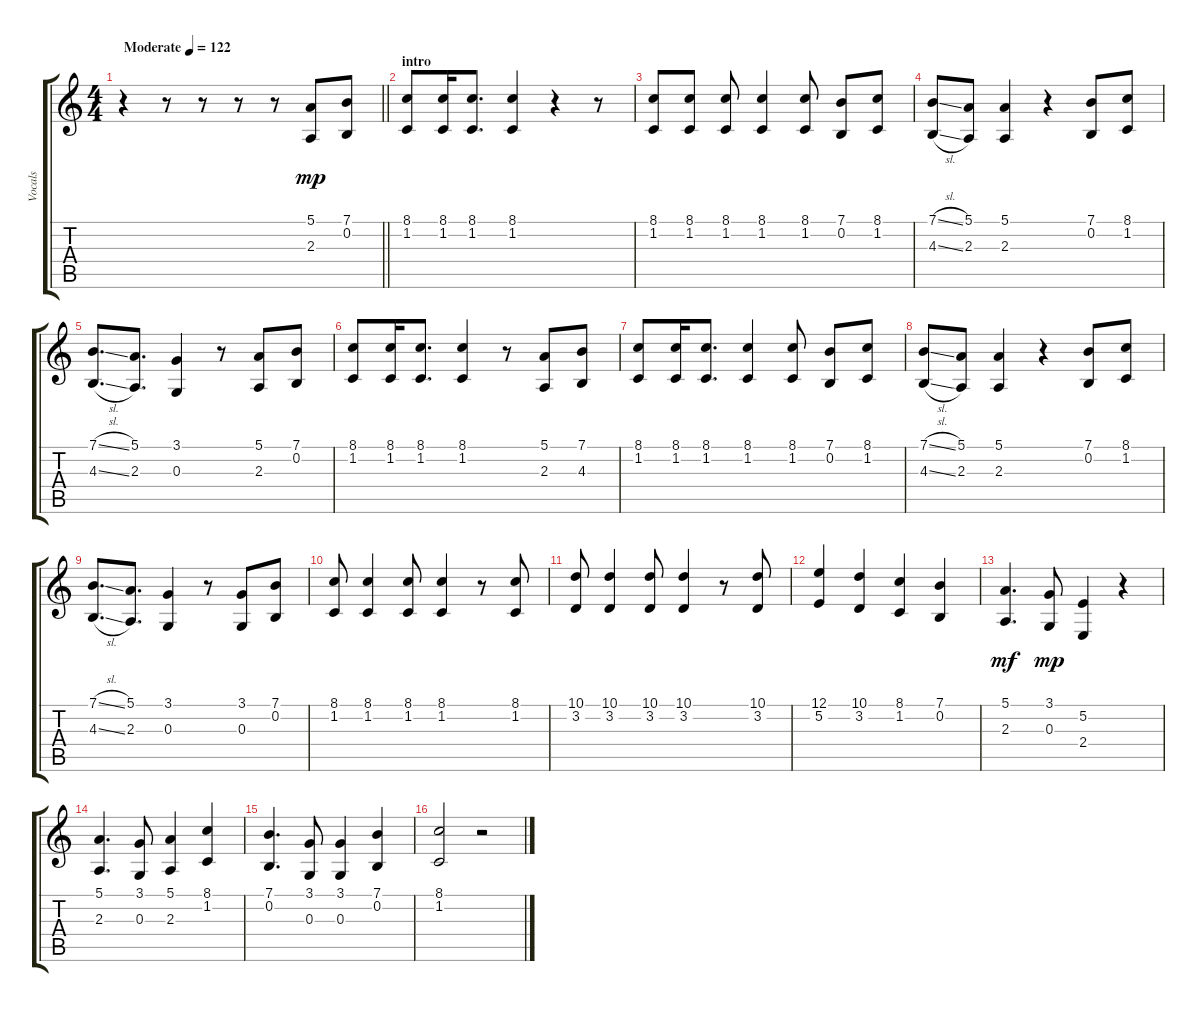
\track ("Vocals" "Vocals") {instrument oboe}
\staff {score tabs}
\tuning (E4 B3 G3 D3 A2 E2) {hide}
\ts (4 4)
\tempo (122 "Moderate")
\clef g2
\barLineRight lightlight
\ks c
r.4{dy mp instrument oboe} r.8 r.8 r.8 r.8 (5.1 2.3).8 (7.1 0.2).8 |
\section ("" "intro")
(8.1 1.2).8 (8.1 1.2).16 (8.1 1.2).8{d} (8.1 1.2).4 r.4 r.8 |
(8.1 1.2).8 (8.1 1.2).8 (8.1 1.2).8 (8.1 1.2).4 (8.1 1.2).8 (7.1 0.2).8 (8.1 1.2).8 |
(7.1{sl} 4.3{sl}).8 (5.1 2.3).8 (5.1 2.3).4 r.4 (7.1 0.2).8 (8.1 1.2).8 |
(7.1{sl} 4.3{sl}).8{d} (5.1 2.3).8{d} (3.1 0.3).4 r.8 (5.1 2.3).8 (7.1 0.2).8 |
(8.1 1.2).8 (8.1 1.2).16 (8.1 1.2).8{d} (8.1 1.2).4 r.8 (5.1 2.3).8 (7.1 4.3).8 |
(8.1 1.2).8 (8.1 1.2).16 (8.1 1.2).8{d} (8.1 1.2).4 (8.1 1.2).8 (7.1 0.2).8 (8.1 1.2).8 |
(7.1{sl} 4.3{sl}).8 (5.1 2.3).8 (5.1 2.3).4 r.4 (7.1 0.2).8 (8.1 1.2).8 |
(7.1{sl} 4.3{sl}).8{d} (5.1 2.3).8{d} (3.1 0.3).4 r.8 (3.1 0.3).8 (7.1 0.2).8 |
(8.1 1.2).8 (8.1 1.2).4 (8.1 1.2).8 (8.1 1.2).4 r.8 (8.1 1.2).8 |
(10.1 3.2).8 (10.1 3.2).4 (10.1 3.2).8 (10.1 3.2).4 r.8 (10.1 3.2).8 |
(12.1 5.2).4 (10.1 3.2).4 (8.1 1.2).4 (7.1 0.2).4 |
(5.1 2.3).4{d dy mf} (3.1 0.3).8{dy mp} (5.2 2.4).4 r.4 |
(5.1 2.3).4{d} (3.1 0.3).8 (5.1 2.3).4 (8.1 1.2).4 |
(7.1 0.2).4{d} (3.1 0.3).8 (3.1 0.3).4 (7.1 0.2).4 |
(8.1 1.2).2 r.2
